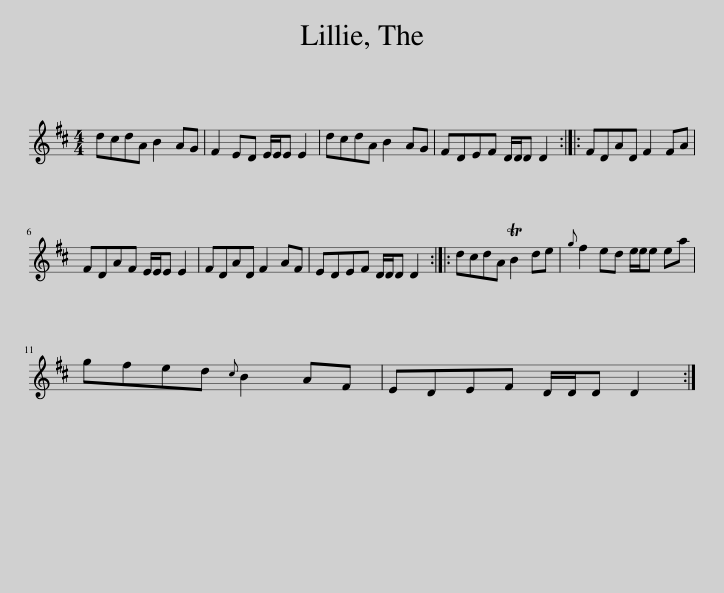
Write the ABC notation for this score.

X:1
L:1/8
M:4/4
I:linebreak $
K:D
V:1 treble
V:1
 dcdA B2 AG | F2 ED E/E/E E2 | dcdA B2 AG | FDEF D/D/D D2 :: FDAD F2 FA |$ %5
 FDAF E/E/E E2 | FDAD F2 AF | EDEF D/D/D D2 :: dcdA TB2 de |{g} f2 ed e/e/e ea |$ %10
 gfed{c} B2 AF | EDEF D/D/D D2 :| %12
